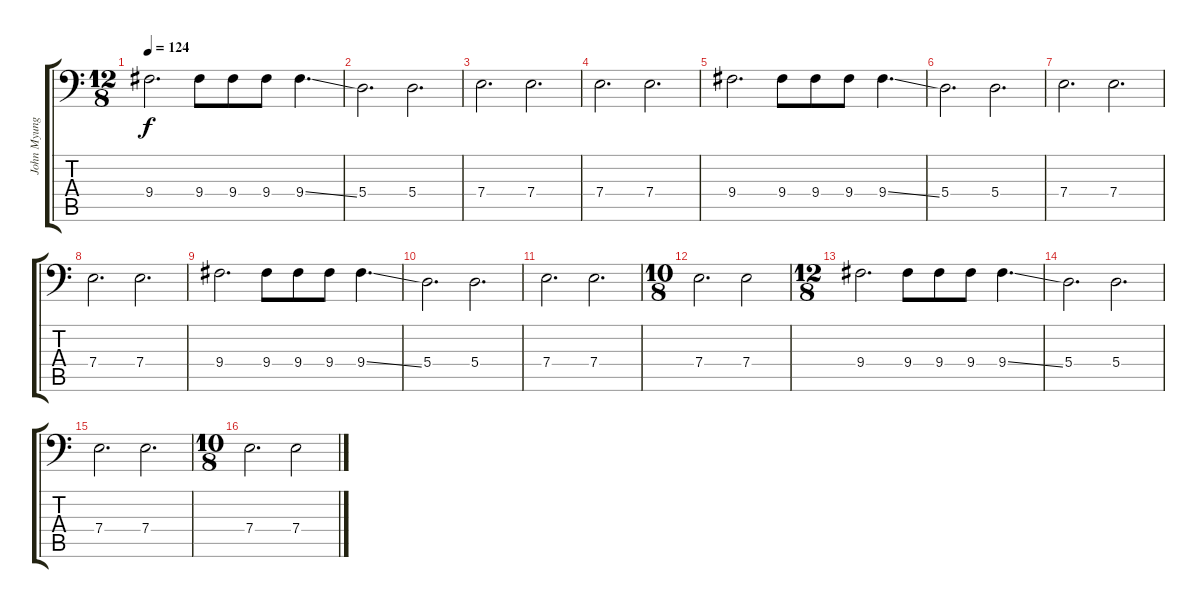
\track ("John Myung Bass" "John Myung") {instrument electricbasspick}
\staff {score tabs}
\tuning (C3 G2 D2 A1 E1 B0) {hide}
\ts (12 8)
\tempo 124
\clef f4
\ks c
9.4.2{d dy f} 9.4.8 9.4.8 9.4.8 9.4{ss}.4{d} |
5.4.2{d} 5.4.2{d} |
7.4.2{d} 7.4.2{d} |
7.4.2{d} 7.4.2{d} |
9.4.2{d} 9.4.8 9.4.8 9.4.8 9.4{ss}.4{d} |
5.4.2{d} 5.4.2{d} |
7.4.2{d} 7.4.2{d} |
7.4.2{d} 7.4.2{d} |
9.4.2{d} 9.4.8 9.4.8 9.4.8 9.4{ss}.4{d} |
5.4.2{d} 5.4.2{d} |
7.4.2{d} 7.4.2{d} |
\ts (10 8)
7.4.2{d} 7.4.2 |
\ts (12 8)
9.4.2{d} 9.4.8 9.4.8 9.4.8 9.4{ss}.4{d} |
5.4.2{d} 5.4.2{d} |
7.4.2{d} 7.4.2{d} |
\ts (10 8)
7.4.2{d} 7.4.2
